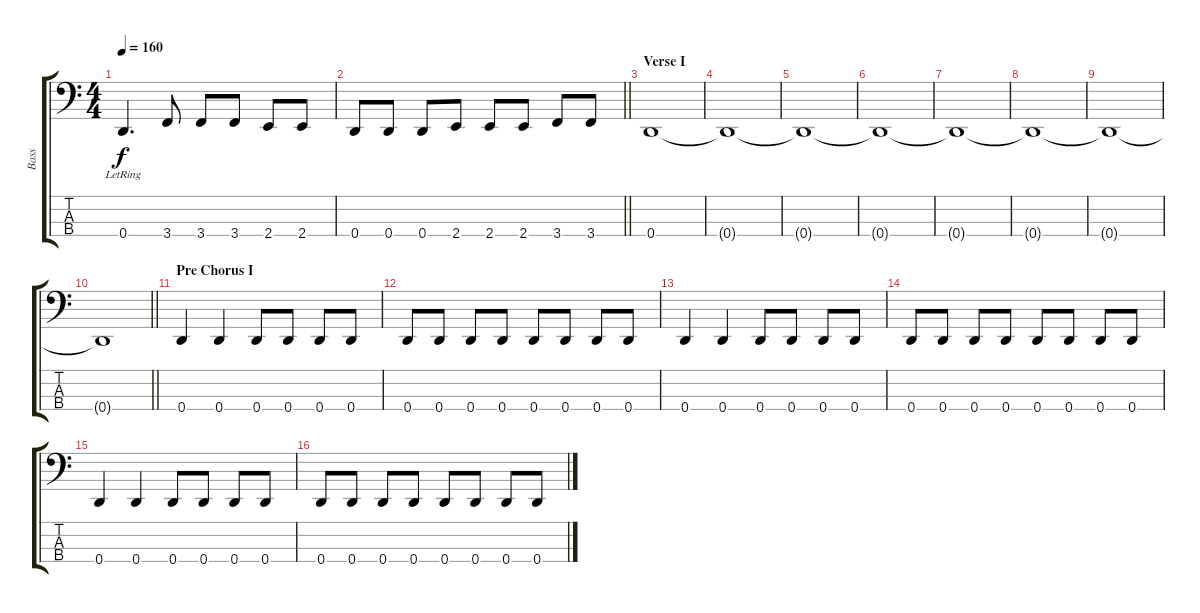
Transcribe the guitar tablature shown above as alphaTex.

\track ("Bass" "Bass") {instrument electricbassfinger}
\staff {score tabs}
\tuning (G2 D2 A1 D1) {hide}
\ts (4 4)
\tempo 160
\clef f4
\ks c
0.4{lr}.4{d dy f} 3.4.8 3.4.8 3.4.8 2.4.8 2.4.8 |
\barLineRight lightlight
0.4.8 0.4.8 0.4.8 2.4.8 2.4.8 2.4.8 3.4.8 3.4.8 |
\section ("" "Verse I")
0.4.1 |
0.4{t}.1 |
0.4{t}.1 |
0.4{t}.1 |
0.4{t}.1 |
0.4{t}.1 |
0.4{t}.1 |
\barLineRight lightlight
0.4{t}.1 |
\section ("" "Pre Chorus I")
0.4.4{instrument slapbass2} 0.4.4 0.4.8{instrument electricbassfinger} 0.4.8 0.4.8 0.4.8 |
0.4.8 0.4.8 0.4.8 0.4.8 0.4.8 0.4.8 0.4.8 0.4.8 |
0.4.4{instrument slapbass2} 0.4.4 0.4.8{instrument electricbassfinger} 0.4.8 0.4.8 0.4.8 |
0.4.8 0.4.8 0.4.8 0.4.8 0.4.8 0.4.8 0.4.8 0.4.8 |
0.4.4{instrument slapbass2} 0.4.4 0.4.8{instrument electricbassfinger} 0.4.8 0.4.8 0.4.8 |
0.4.8 0.4.8 0.4.8 0.4.8 0.4.8 0.4.8 0.4.8 0.4.8
